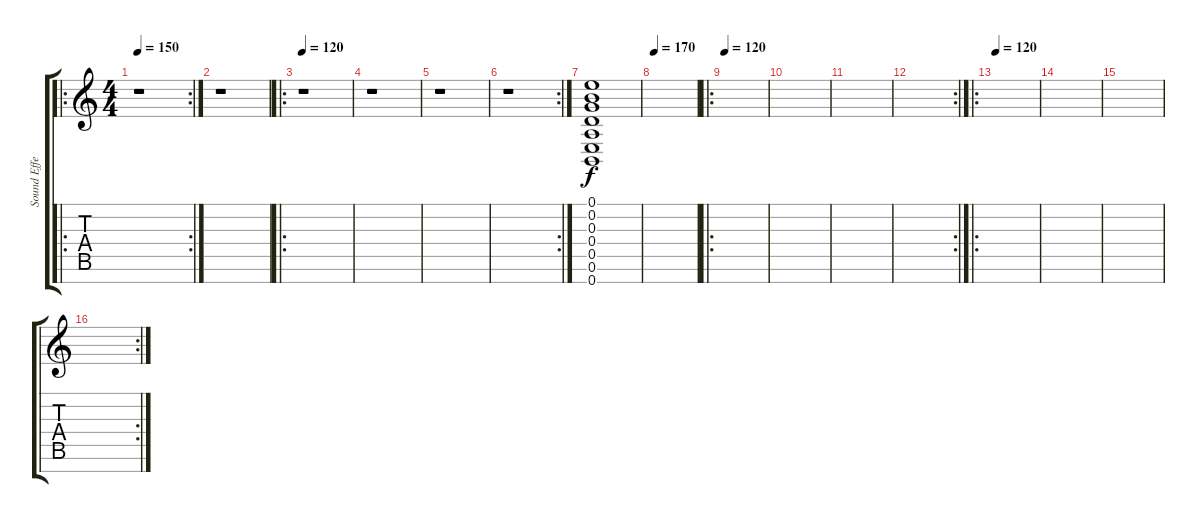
\track ("Sound Effects" "Sound Effe") {instrument acousticguitarnylon}
\staff {score tabs}
\tuning (E4 B3 G3 D3 A2 E2 B1) {hide}
\ro
\rc 2
\ts (4 4)
\tempo 150
\clef g2
\ks c
r.1{dy f} |
r.1 |
\ro
\tempo 120
r.1 |
r.1 |
r.1 |
\rc 2
r.1 |
(0.1 0.2 0.3 0.4 0.5 0.6 0.7).1{instrument gunshot} |
\tempo 170
|
\ro
\tempo 120
|
|
|
\rc 2
|
\ro
\tempo 120
|
|
|
\rc 2
